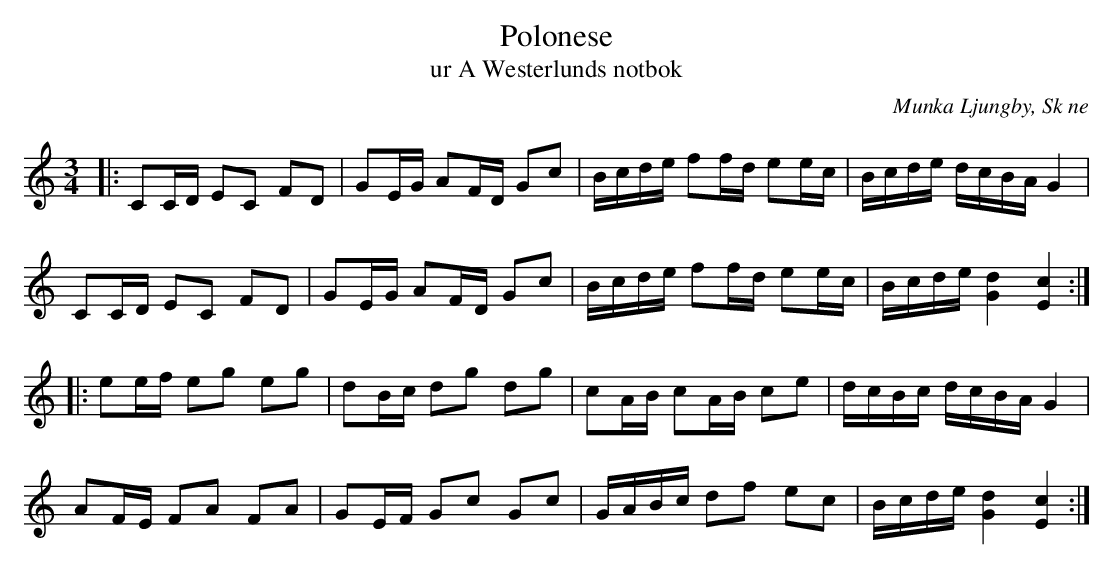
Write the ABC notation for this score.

X:1
T:Polonese
T:ur A Westerlunds notbok
O:Munka Ljungby, Sk ne
M:3/4
L:1/16
K:C
|:C2CD E2C2 F2D2|G2EG A2FD G2c2|Bcde f2fd e2ec|Bcde dcBAG4|
C2CD E2C2 F2D2|G2EG A2FD G2c2|Bcde f2fd e2ec|Bcde [Gd]4[Ec]4:|
|:e2ef e2g2 e2g2|d2Bc d2g2 d2g2|c2AB c2AB c2e2|dcBc dcBAG4|
A2FE F2A2 F2A2|G2EF G2c2 G2c2|GABc d2f2 e2c2|Bcde [Gd]4[Ec]4:|
